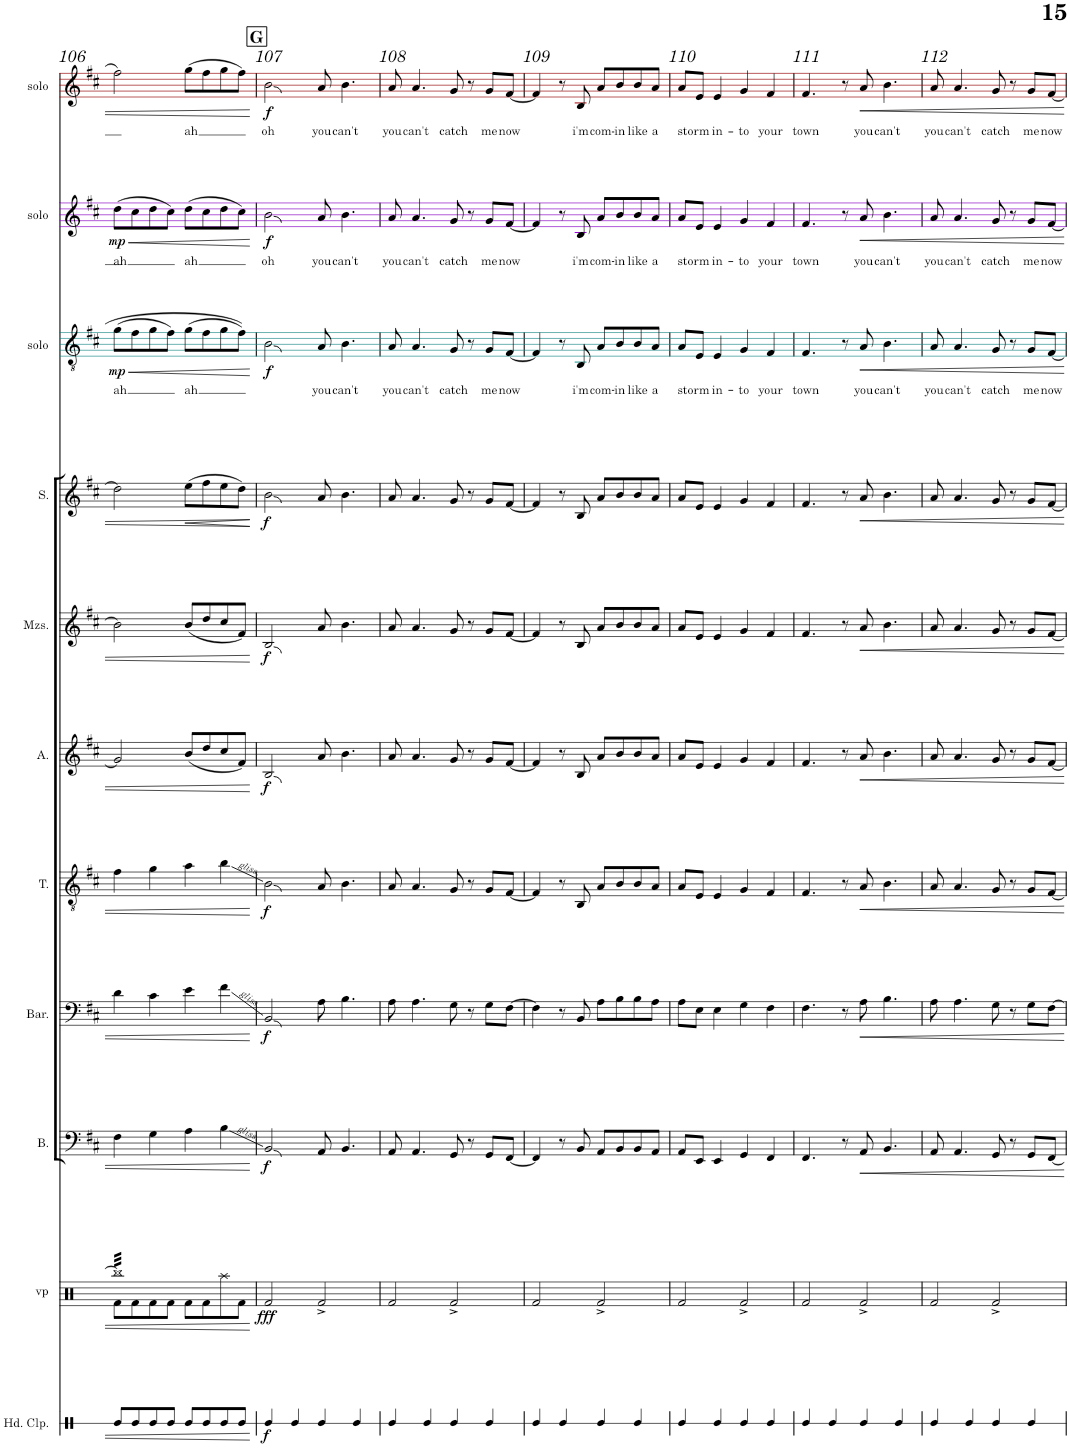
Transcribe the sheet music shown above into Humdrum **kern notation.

**kern	**dynam	**kern	**dynam	**kern	**dynam	**kern	**dynam	**kern	**dynam	**kern	**dynam	**kern	**dynam	**kern	**dynam	**kern	**text	**dynam	**kern	**text	**dynam	**kern	**text	**dynam
*part11	*part11	*part10	*part10	*part9	*part9	*part8	*part8	*part7	*part7	*part6	*part6	*part5	*part5	*part4	*part4	*part3	*part3	*part3	*part2	*part2	*part2	*part1	*part1	*part1
*staff11	*staff11	*staff10	*staff10	*staff9	*staff9	*staff8	*staff8	*staff7	*staff7	*staff6	*staff6	*staff5	*staff5	*staff4	*staff4	*staff3	*staff3	*staff3	*staff2	*staff2	*staff2	*staff1	*staff1	*staff1
*I"Hand Clap	*	*I"vp	*	*I"Bass	*	*I"Baritone	*	*I"Tenor	*	*I"Alto	*	*I"Mezzo-soprano	*	*I"Soprano	*	*I"solo	*	*	*I"solo	*	*	*I"solo	*	*
*I'Hd. Clp.	*	*I'vp	*	*I'B.	*	*I'Bar.	*	*I'T.	*	*I'A.	*	*I'Mzs.	*	*I'S.	*	*I'solo	*	*	*I'solo	*	*	*I'solo	*	*
!!LO:PB:g=z
*clefX	*	*clefX	*	*clefF4	*	*clefF4	*	*clefGv2	*	*clefG2	*	*clefG2	*	*clefG2	*	*clefGv2	*	*	*clefG2	*	*	*clefG2	*	*
*k[]	*	*k[]	*	*k[f#c#]	*	*k[f#c#]	*	*k[f#c#]	*	*k[f#c#]	*	*k[f#c#]	*	*k[f#c#]	*	*k[f#c#]	*	*	*k[f#c#]	*	*	*k[f#c#]	*	*
*M4/4	*	*M4/4	*	*M4/4	*	*M4/4	*	*M4/4	*	*M4/4	*	*M4/4	*	*M4/4	*	*M4/4	*	*	*M4/4	*	*	*M4/4	*	*
=106	=106	=106	=106	=106	=106	=106	=106	=106	=106	=106	=106	=106	=106	=106	=106	=106	=106	=106	=106	=106	=106	=106	=106	=106
*	*	*^	*	*	*	*	*	*	*	*	*	*	*	*	*	*	*	*	*	*	*	*	*	*
!	!	!	!	!	!	!	!	!	!	!	!	!	!	!	!	!	!	!LO:LY:b	!LO:HP:b	!	!LO:LY:b	!LO:HP:b	!	!	!
!	!	!	!	!	!	!	!	!	!	!	!	!	!	!	!	!	!	!	!LO:DY:n=1:b	!	!	!LO:DY:n=1:b	!	!	!
*	*	*tremolo	*	*	*	*	*	*	*	*	*	*	*	*	*	*	*	*	*	*	*	*	*	*	*
8Re/L	.	32Rbb]LLL	8Rf\L	.	4F#\	.	4d\	.	4f#\	.	2g/]	.	2b\]	.	2dd\]	.	(8g\L	ah	< mp	(8dd\L	ah	< mp	2ff#\	.	.
.	.	32Rbb	.	.	.	.	.	.	.	.	.	.	.	.	.	.	.	.	.	.	.	.	.	.	.
.	.	32Rbb	.	.	.	.	.	.	.	.	.	.	.	.	.	.	.	.	.	.	.	.	.	.	.
.	.	32Rbb	.	.	.	.	.	.	.	.	.	.	.	.	.	.	.	.	.	.	.	.	.	.	.
8Re/	.	32Rbb	8Rf\	.	.	.	.	.	.	.	.	.	.	.	.	.	8f#\	.	.	8cc#\	.	.	.	.	.
.	.	32Rbb	.	.	.	.	.	.	.	.	.	.	.	.	.	.	.	.	.	.	.	.	.	.	.
.	.	32Rbb	.	.	.	.	.	.	.	.	.	.	.	.	.	.	.	.	.	.	.	.	.	.	.
.	.	32Rbb	.	.	.	.	.	.	.	.	.	.	.	.	.	.	.	.	.	.	.	.	.	.	.
8Re/	.	32Rbb	8Rf\	.	4G\	.	4c#\	.	4g\	.	.	.	.	.	.	.	8g\	.	.	8dd\	.	.	.	.	.
.	.	32Rbb	.	.	.	.	.	.	.	.	.	.	.	.	.	.	.	.	.	.	.	.	.	.	.
.	.	32Rbb	.	.	.	.	.	.	.	.	.	.	.	.	.	.	.	.	.	.	.	.	.	.	.
.	.	32Rbb	.	.	.	.	.	.	.	.	.	.	.	.	.	.	.	.	.	.	.	.	.	.	.
8Re/J	.	32Rbb	8Rf\J	.	.	.	.	.	.	.	.	.	.	.	.	.	8f#\J)	.	.	8cc#\J)	.	.	.	.	.
.	.	32Rbb	.	.	.	.	.	.	.	.	.	.	.	.	.	.	.	.	.	.	.	.	.	.	.
.	.	32Rbb	.	.	.	.	.	.	.	.	.	.	.	.	.	.	.	.	.	.	.	.	.	.	.
.	.	32Rbb	.	.	.	.	.	.	.	.	.	.	.	.	.	.	.	.	.	.	.	.	.	.	.
!	!	!	!	!	!	!	!	!	!	!	!	!	!	!	!	!LO:HP:b	!	!LO:LY:b	!	!	!LO:LY:b	!	!	!LO:LY:b	!
8Re/L	.	32Rbb	8Rf\L	.	4A\	.	4e\	.	4a\	.	(8b/L	.	(8b/L	.	(8ee\L	<	(8g\L	ah	.	(8dd\L	ah	.	(8gg\L	ah	.
.	.	32Rbb	.	.	.	.	.	.	.	.	.	.	.	.	.	.	.	.	.	.	.	.	.	.	.
.	.	32Rbb	.	.	.	.	.	.	.	.	.	.	.	.	.	.	.	.	.	.	.	.	.	.	.
.	.	32Rbb	.	.	.	.	.	.	.	.	.	.	.	.	.	.	.	.	.	.	.	.	.	.	.
8Re/	.	32Rbb	8Rf\	.	.	.	.	.	.	.	8dd/	.	8dd/	.	8ff#\	.	8f#\	.	.	8cc#\	.	.	8ff#\	.	.
.	.	32Rbb	.	.	.	.	.	.	.	.	.	.	.	.	.	.	.	.	.	.	.	.	.	.	.
.	.	32Rbb	.	.	.	.	.	.	.	.	.	.	.	.	.	.	.	.	.	.	.	.	.	.	.
.	.	32Rbb	.	.	.	.	.	.	.	.	.	.	.	.	.	.	.	.	.	.	.	.	.	.	.
8Re/	.	32Rbb	8Raa\	.	4B\	.	4f#\	.	4b\	.	8cc#/	.	8cc#/	.	8ee\	.	8g\	.	.	8dd\	.	.	8gg\	.	.
.	.	32Rbb	.	.	.	.	.	.	.	.	.	.	.	.	.	.	.	.	.	.	.	.	.	.	.
.	.	32Rbb	.	.	.	.	.	.	.	.	.	.	.	.	.	.	.	.	.	.	.	.	.	.	.
.	.	32Rbb	.	.	.	.	.	.	.	.	.	.	.	.	.	.	.	.	.	.	.	.	.	.	.
8Re/J	.	32Rbb	8Rf\J	.	.	.	.	.	.	.	8f#/J)	.	8f#/J)	.	8dd\J)	.	8f#\J)	.	.	8cc#\J)	.	.	8ff#\J)	.	.
.	.	32Rbb	.	.	.	.	.	.	.	.	.	.	.	.	.	.	.	.	.	.	.	.	.	.	.
.	.	32Rbb	.	.	.	.	.	.	.	.	.	.	.	.	.	.	.	.	.	.	.	.	.	.	.
.	.	32RbbJJJ	.	.	.	.	.	.	.	.	.	.	.	.	.	.	.	.	.	.	.	.	.	.	.
*	*	*Xtremolo	*	*	*	*	*	*	*	*	*	*	*	*	*	*	*	*	*	*	*	*	*	*	*
*	*	*v	*v	*	*	*	*	*	*	*	*	*	*	*	*	*	*	*	*	*	*	*	*	*	*
.	.	.	.	.	.	.	.	.	.	.	.	.	.	.	[	.	.	[	.	.	[	.	.	.
!!LO:REH:place=s1:a:B:cj:fs=14:t=G
=107	=107	=107	=107	=107	=107	=107	=107	=107	=107	=107	=107	=107	=107	=107	=107	=107	=107	=107	=107	=107	=107	=107	=107	=107
!	!LO:DY:b	!	!LO:DY:b	!	!LO:DY:b	!	!LO:DY:b	!	!LO:DY:b	!	!LO:DY:b	!	!LO:DY:b	!	!LO:DY:b	!	!	!LO:DY:b	!	!LO:LY:b	!LO:DY:b	!	!LO:LY:b	!LO:DY:b
4Re/	f	2Rf/	fff	2BB/	f	2BB/	f	2B\	f	2B/	f	2B/	f	2b\	f	2B\	.	f	2b\	oh	f	2b\	oh	f
4Re/	.	.	.	.	.	.	.	.	.	.	.	.	.	.	.	.	.	.	.	.	.	.	.	.
!	!	!	!	!	!	!	!	!	!	!	!	!	!	!	!	!	!LO:LY:b	!	!	!LO:LY:b	!	!	!LO:LY:b	!
4Re/	.	2Rf^/	.	8AA/	.	8A\	.	8A/	.	8a/	.	8a/	.	8a/	.	8A/	you	.	8a/	you	.	8a/	you	.
!	!	!	!	!	!	!	!	!	!	!	!	!	!	!	!	!	!LO:LY:b	!	!	!LO:LY:b	!	!	!LO:LY:b	!
.	.	.	.	4.BB/	.	4.B\	.	4.B\	.	4.b\	.	4.b\	.	4.b\	.	4.B\	can't	.	4.b\	can't	.	4.b\	can't	.
4Re/	.	.	.	.	.	.	.	.	.	.	.	.	.	.	.	.	.	.	.	.	.	.	.	.
=108	=108	=108	=108	=108	=108	=108	=108	=108	=108	=108	=108	=108	=108	=108	=108	=108	=108	=108	=108	=108	=108	=108	=108	=108
!	!	!	!	!	!	!	!	!	!	!	!	!	!	!	!	!	!LO:LY:b	!	!	!LO:LY:b	!	!	!LO:LY:b	!
4Re/	.	2Rf/	.	8AA/	.	8A\	.	8A/	.	8a/	.	8a/	.	8a/	.	8A/	you	.	8a/	you	.	8a/	you	.
!	!	!	!	!	!	!	!	!	!	!	!	!	!	!	!	!	!LO:LY:b	!	!	!LO:LY:b	!	!	!LO:LY:b	!
.	.	.	.	4.AA/	.	4.A\	.	4.A/	.	4.a/	.	4.a/	.	4.a/	.	4.A/	can't	.	4.a/	can't	.	4.a/	can't	.
4Re/	.	.	.	.	.	.	.	.	.	.	.	.	.	.	.	.	.	.	.	.	.	.	.	.
!	!	!	!	!	!	!	!	!	!	!	!	!	!	!	!	!	!LO:LY:b	!	!	!LO:LY:b	!	!	!LO:LY:b	!
4Re/	.	2Rf^/	.	8GG/	.	8G\	.	8G/	.	8g/	.	8g/	.	8g/	.	8G/	catch	.	8g/	catch	.	8g/	catch	.
.	.	.	.	8r	.	8r	.	8r	.	8r	.	8r	.	8r	.	8r	.	.	8r	.	.	8r	.	.
!	!	!	!	!	!	!	!	!	!	!	!	!	!	!	!	!	!LO:LY:b	!	!	!LO:LY:b	!	!	!LO:LY:b	!
4Re/	.	.	.	8GG/L	.	8G\L	.	8G/L	.	8g/L	.	8g/L	.	8g/L	.	8G/L	me	.	8g/L	me	.	8g/L	me	.
!	!	!	!	!	!	!	!	!	!	!	!	!	!	!	!	!	!LO:LY:b	!	!	!LO:LY:b	!	!	!LO:LY:b	!
.	.	.	.	[8FF#/J	.	[8F#\J	.	[8F#/J	.	[8f#/J	.	[8f#/J	.	[8f#/J	.	[8F#/J	now	.	[8f#/J	now	.	[8f#/J	now	.
=109	=109	=109	=109	=109	=109	=109	=109	=109	=109	=109	=109	=109	=109	=109	=109	=109	=109	=109	=109	=109	=109	=109	=109	=109
4Re/	.	2Rf/	.	4FF#/]	.	4F#\]	.	4F#/]	.	4f#/]	.	4f#/]	.	4f#/]	.	4F#/]	.	.	4f#/]	.	.	4f#/]	.	.
4Re/	.	.	.	8r	.	8r	.	8r	.	8r	.	8r	.	8r	.	8r	.	.	8r	.	.	8r	.	.
!	!	!	!	!	!	!	!	!	!	!	!	!	!	!	!	!	!LO:LY:b	!	!	!LO:LY:b	!	!	!LO:LY:b	!
.	.	.	.	8BB/	.	8BB/	.	8BB/	.	8B/	.	8B/	.	8B/	.	8BB/	i'm	.	8B/	i'm	.	8B/	i'm	.
!	!	!	!	!	!	!	!	!	!	!	!	!	!	!	!	!	!LO:LY:b	!	!	!LO:LY:b	!	!	!LO:LY:b	!
4Re/	.	2Rf^/	.	8AA/L	.	8A\L	.	8A/L	.	8a/L	.	8a/L	.	8a/L	.	8A/L	com-	.	8a/L	com-	.	8a/L	com-	.
!	!	!	!	!	!	!	!	!	!	!	!	!	!	!	!	!	!LO:LY:b	!	!	!LO:LY:b	!	!	!LO:LY:b	!
.	.	.	.	8BB/	.	8B\	.	8B/	.	8b/	.	8b/	.	8b/	.	8B/	-in	.	8b/	-in	.	8b/	-in	.
!	!	!	!	!	!	!	!	!	!	!	!	!	!	!	!	!	!LO:LY:b	!	!	!LO:LY:b	!	!	!LO:LY:b	!
4Re/	.	.	.	8BB/	.	8B\	.	8B/	.	8b/	.	8b/	.	8b/	.	8B/	like	.	8b/	like	.	8b/	like	.
!	!	!	!	!	!	!	!	!	!	!	!	!	!	!	!	!	!LO:LY:b	!	!	!LO:LY:b	!	!	!LO:LY:b	!
.	.	.	.	8AA/J	.	8A\J	.	8A/J	.	8a/J	.	8a/J	.	8a/J	.	8A/J	a	.	8a/J	a	.	8a/J	a	.
=110	=110	=110	=110	=110	=110	=110	=110	=110	=110	=110	=110	=110	=110	=110	=110	=110	=110	=110	=110	=110	=110	=110	=110	=110
!	!	!	!	!	!	!	!	!	!	!	!	!	!	!	!	!	!LO:LY:b	!	!	!LO:LY:b	!	!	!LO:LY:b	!
4Re/	.	2Rf/	.	8AA/L	.	8A\L	.	8A/L	.	8a/L	.	8a/L	.	8a/L	.	8A/L	storm	.	8a/L	storm	.	8a/L	storm	.
.	.	.	.	8EE/J	.	8E\J	.	8E/J	.	8e/J	.	8e/J	.	8e/J	.	8E/J	.	.	8e/J	.	.	8e/J	.	.
!	!	!	!	!	!	!	!	!	!	!	!	!	!	!	!	!	!LO:LY:b	!	!	!LO:LY:b	!	!	!LO:LY:b	!
4Re/	.	.	.	4EE/	.	4E\	.	4E/	.	4e/	.	4e/	.	4e/	.	4E/	in-	.	4e/	in-	.	4e/	in-	.
!	!	!	!	!	!	!	!	!	!	!	!	!	!	!	!	!	!LO:LY:b	!	!	!LO:LY:b	!	!	!LO:LY:b	!
4Re/	.	2Rf^/	.	4GG/	.	4G\	.	4G/	.	4g/	.	4g/	.	4g/	.	4G/	-to	.	4g/	-to	.	4g/	-to	.
!	!	!	!	!	!	!	!	!	!	!	!	!	!	!	!	!	!LO:LY:b	!	!	!LO:LY:b	!	!	!LO:LY:b	!
4Re/	.	.	.	4FF#/	.	4F#\	.	4F#/	.	4f#/	.	4f#/	.	4f#/	.	4F#/	your	.	4f#/	your	.	4f#/	your	.
=111	=111	=111	=111	=111	=111	=111	=111	=111	=111	=111	=111	=111	=111	=111	=111	=111	=111	=111	=111	=111	=111	=111	=111	=111
!	!	!	!	!	!	!	!	!	!	!	!	!	!	!	!	!	!LO:LY:b	!	!	!LO:LY:b	!	!	!LO:LY:b	!
4Re/	.	2Rf/	.	4.FF#/	.	4.F#\	.	4.F#/	.	4.f#/	.	4.f#/	.	4.f#/	.	4.F#/	town	.	4.f#/	town	.	4.f#/	town	.
4Re/	.	.	.	.	.	.	.	.	.	.	.	.	.	.	.	.	.	.	.	.	.	.	.	.
.	.	.	.	8r	.	8r	.	8r	.	8r	.	8r	.	8r	.	8r	.	.	8r	.	.	8r	.	.
!	!	!	!	!	!	!	!	!	!	!	!	!	!	!	!	!	!LO:LY:b	!	!	!LO:LY:b	!	!	!LO:LY:b	!
4Re/	.	2Rf^/	.	8AA/	.	8A\	.	8A/	.	8a/	.	8a/	.	8a/	.	8A/	you	.	8a/	you	.	8a/	you	.
!	!	!	!	!	!	!	!	!	!	!	!	!	!	!	!	!	!LO:LY:b	!	!	!LO:LY:b	!	!	!LO:LY:b	!
.	.	.	.	4.BB/	.	4.B\	.	4.B\	.	4.b\	.	4.b\	.	4.b\	.	4.B\	can't	.	4.b\	can't	.	4.b\	can't	.
4Re/	.	.	.	.	.	.	.	.	.	.	.	.	.	.	.	.	.	.	.	.	.	.	.	.
=112	=112	=112	=112	=112	=112	=112	=112	=112	=112	=112	=112	=112	=112	=112	=112	=112	=112	=112	=112	=112	=112	=112	=112	=112
!	!	!	!	!	!	!	!	!	!	!	!	!	!	!	!	!	!LO:LY:b	!	!	!LO:LY:b	!	!	!LO:LY:b	!
4Re/	.	2Rf/	.	8AA/	.	8A\	.	8A/	.	8a/	.	8a/	.	8a/	.	8A/	you	.	8a/	you	.	8a/	you	.
!	!	!	!	!	!	!	!	!	!	!	!	!	!	!	!	!	!LO:LY:b	!	!	!LO:LY:b	!	!	!LO:LY:b	!
.	.	.	.	4.AA/	.	4.A\	.	4.A/	.	4.a/	.	4.a/	.	4.a/	.	4.A/	can't	.	4.a/	can't	.	4.a/	can't	.
4Re/	.	.	.	.	.	.	.	.	.	.	.	.	.	.	.	.	.	.	.	.	.	.	.	.
!	!	!	!	!	!	!	!	!	!	!	!	!	!	!	!	!	!LO:LY:b	!	!	!LO:LY:b	!	!	!LO:LY:b	!
4Re/	.	2Rf^/	.	8GG/	.	8G\	.	8G/	.	8g/	.	8g/	.	8g/	.	8G/	catch	.	8g/	catch	.	8g/	catch	.
.	.	.	.	8r	.	8r	.	8r	.	8r	.	8r	.	8r	.	8r	.	.	8r	.	.	8r	.	.
!	!	!	!	!	!	!	!	!	!	!	!	!	!	!	!	!	!LO:LY:b	!	!	!LO:LY:b	!	!	!LO:LY:b	!
4Re/	.	.	.	8GG/L	.	8G\L	.	8G/L	.	8g/L	.	8g/L	.	8g/L	.	8G/L	me	.	8g/L	me	.	8g/L	me	.
!	!	!	!	!	!	!	!	!	!	!	!	!	!	!	!	!	!LO:LY:b	!	!	!LO:LY:b	!	!	!LO:LY:b	!
.	.	.	.	[8FF#/J	.	[8F#\J	.	[8F#/J	.	[8f#/J	.	[8f#/J	.	[8f#/J	.	[8F#/J	now	.	[8f#/J	now	.	[8f#/J	now	.
=	=	=	=	=	=	=	=	=	=	=	=	=	=	=	=	=	=	=	=	=	=	=	=	=
*-	*-	*-	*-	*-	*-	*-	*-	*-	*-	*-	*-	*-	*-	*-	*-	*-	*-	*-	*-	*-	*-	*-	*-	*-
